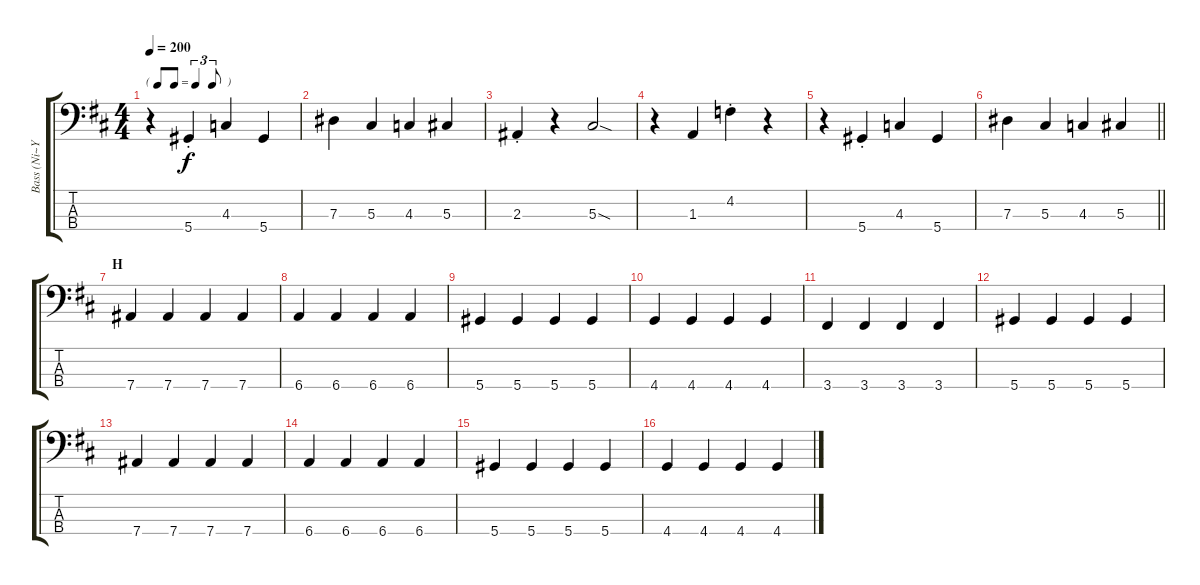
\track ("Bass (Ni~Ya)" "Bass (Ni~Y") {instrument electricbassfinger}
\staff {score tabs}
\tuning (Gb2 Db2 Ab1 Eb1) {hide}
\ts (4 4)
\tf triplet8th
\tempo 200
\clef f4
\ks d
r.4{dy f} 5.4{st}.4 4.3.4 5.4.4 |
7.3.4 5.3.4 4.3.4 5.3.4 |
2.3{st}.4 r.4 5.3{sod}.2 |
r.4 1.3.4 4.2{st}.4 r.4 |
r.4 5.4{st}.4 4.3.4 5.4.4 |
\barLineRight lightlight
7.3.4 5.3.4 4.3.4 5.3.4 |
\section ("" "H")
7.4.4 7.4.4 7.4.4 7.4.4 |
6.4.4 6.4.4 6.4.4 6.4.4 |
5.4.4 5.4.4 5.4.4 5.4.4 |
4.4.4 4.4.4 4.4.4 4.4.4 |
3.4.4 3.4.4 3.4.4 3.4.4 |
5.4.4 5.4.4 5.4.4 5.4.4 |
7.4.4 7.4.4 7.4.4 7.4.4 |
6.4.4 6.4.4 6.4.4 6.4.4 |
5.4.4 5.4.4 5.4.4 5.4.4 |
4.4.4 4.4.4 4.4.4 4.4.4
